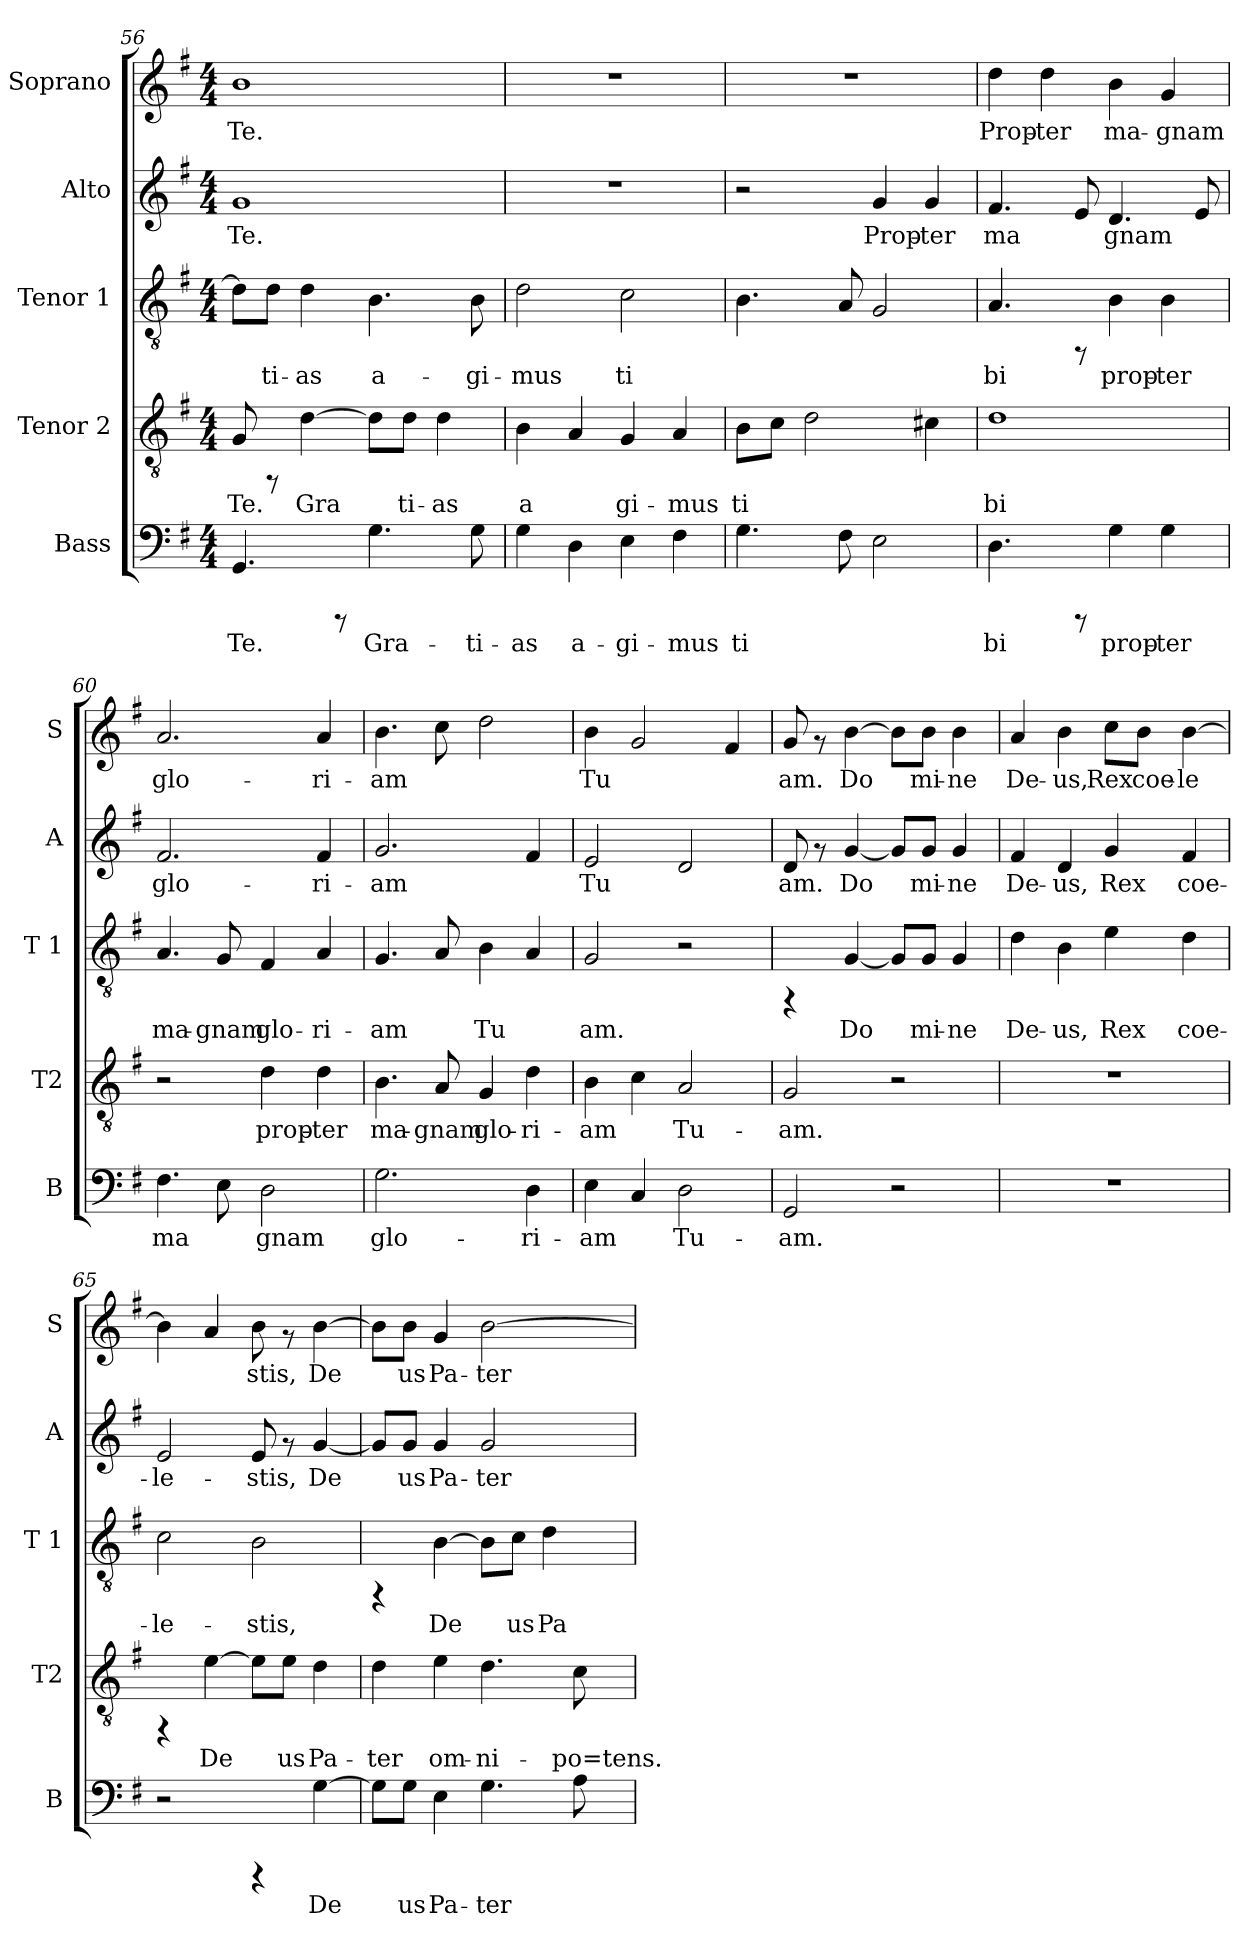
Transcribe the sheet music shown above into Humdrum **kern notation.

**kern	**text	**kern	**text	**kern	**text	**kern	**text	**kern	**text
*part5	*part5	*part4	*part4	*part3	*part3	*part2	*part2	*part1	*part1
*staff5	*staff5	*staff4	*staff4	*staff3	*staff3	*staff2	*staff2	*staff1	*staff1
*I"Bass	*	*I"Tenor 2	*	*I"Tenor 1	*	*I"Alto	*	*I"Soprano	*
*I'B	*	*I'T2	*	*I'T 1	*	*I'A	*	*I'S	*
!!LO:LB:g=z
*clefF4	*	*clefGv2	*	*clefGv2	*	*clefG2	*	*clefG2	*
*k[f#]	*	*k[f#]	*	*k[f#]	*	*k[f#]	*	*k[f#]	*
*G:	*	*G:	*	*G:	*	*G:	*	*G:	*
*M4/4	*	*M4/4	*	*M4/4	*	*M4/4	*	*M4/4	*
=56	=56	=56	=56	=56	=56	=56	=56	=56	=56
!	!LO:LY:b:cj	!	!LO:LY:b:cj	!	!LO:LY:b:cj	!	!LO:LY:b:cj	!	!LO:LY:b:cj
4.GG/	Te.	8G/	Te.	8d\L]	--	1g	Te.	1b	Te.
!	!	!	!	!	!LO:LY:b:cj	!	!	!	!
.	.	8rFF	.	8d\J	-ti-	.	.	.	.
!	!	!	!LO:LY:b:cj	!	!LO:LY:b:cj	!	!	!	!
.	.	[>4d\	Gra-	4d\	-as	.	.	.	.
8rCCC	.	.	.	.	.	.	.	.	.
!	!LO:LY:b:cj	!	!LO:LY:b:cj	!	!LO:LY:b:cj	!	!	!	!
4.G\	Gra-	8d\L]	--	4.B\	a-	.	.	.	.
!	!	!	!LO:LY:b:cj	!	!	!	!	!	!
.	.	8d\J	-ti-	.	.	.	.	.	.
!	!	!	!LO:LY:b:cj	!	!	!	!	!	!
.	.	4d\	-as	.	.	.	.	.	.
!	!LO:LY:b:cj	!	!	!	!LO:LY:b:cj	!	!	!	!
8G\	-ti-	.	.	8B\	-gi-	.	.	.	.
=57	=57	=57	=57	=57	=57	=57	=57	=57	=57
!	!LO:LY:b:cj	!	!LO:LY:b:cj	!	!LO:LY:b:cj	!	!	!	!
4G\	-as	4B\	a-	2d\	-mus	1r	.	1r	.
!	!LO:LY:b:cj	!	!LO:LY:b:cj	!	!	!	!	!	!
4D\	a-	4A/	--	.	.	.	.	.	.
!	!LO:LY:b:cj	!	!LO:LY:b:cj	!	!LO:LY:b:cj	!	!	!	!
4E\	-gi-	4G/	-gi-	2c\	ti-	.	.	.	.
!	!LO:LY:b:cj	!	!LO:LY:b:cj	!	!	!	!	!	!
4F#\	-mus	4A/	-mus	.	.	.	.	.	.
=58	=58	=58	=58	=58	=58	=58	=58	=58	=58
!	!LO:LY:b:cj	!	!LO:LY:b:cj	!	!LO:LY:b:cj	!	!	!	!
4.G\	ti-	8B\L	ti-	4.B\	--	2r	.	1r	.
!	!	!	!LO:LY:b:cj	!	!	!	!	!	!
.	.	8c\J	--	.	.	.	.	.	.
!	!	!	!LO:LY:b:cj	!	!	!	!	!	!
.	.	2d\	--	.	.	.	.	.	.
!	!LO:LY:b:cj	!	!	!	!LO:LY:b:cj	!	!	!	!
8F#\	--	.	.	8A/	--	.	.	.	.
!	!LO:LY:b:cj	!	!	!	!LO:LY:b:cj	!	!LO:LY:b:cj	!	!
2E\	--	.	.	2G/	--	4g/	Prop-	.	.
!	!	!	!LO:LY:b:cj	!	!	!	!LO:LY:b:cj	!	!
.	.	4c#X\	--	.	.	4g/	-ter	.	.
=59	=59	=59	=59	=59	=59	=59	=59	=59	=59
!	!LO:LY:b:cj	!	!LO:LY:b:cj	!	!LO:LY:b:cj	!	!LO:LY:b:cj	!	!LO:LY:b:cj
4.D\	-bi	1d	-bi	4.A/	-bi	4.f#/	ma-	4dd\	Prop-
!	!	!	!	!	!	!	!	!	!LO:LY:b:cj
.	.	.	.	.	.	.	.	4dd\	-ter
!	!	!	!	!	!	!	!LO:LY:b:cj	!	!
8rCCC	.	.	.	8rFF	.	8e/	--	.	.
!	!LO:LY:b:cj	!	!	!	!LO:LY:b:cj	!	!LO:LY:b:cj	!	!LO:LY:b:cj
4G\	prop-	.	.	4B\	prop-	4.d/	-gnam	4b\	ma-
!	!LO:LY:b:cj	!	!	!	!LO:LY:b:cj	!	!	!	!LO:LY:b:cj
4G\	-ter	.	.	4B\	-ter	.	.	4g/	-gnam
!	!	!	!	!	!	!	!LO:LY:b:cj	!	!
.	.	.	.	.	.	8e/	.	.	.
=60	=60	=60	=60	=60	=60	=60	=60	=60	=60
!	!LO:LY:b:cj	!	!	!	!LO:LY:b:cj	!	!LO:LY:b:cj	!	!LO:LY:b:cj
4.F#\	ma-	2r	.	4.A/	ma-	2.f#/	glo-	2.a/	glo-
!	!LO:LY:b:cj	!	!	!	!LO:LY:b:cj	!	!	!	!
8E\	--	.	.	8G/	-gnam	.	.	.	.
!	!LO:LY:b:cj	!	!LO:LY:b:cj	!	!LO:LY:b:cj	!	!	!	!
2D\	-gnam	4d\	prop-	4F#/	glo-	.	.	.	.
!	!	!	!LO:LY:b:cj	!	!LO:LY:b:cj	!	!LO:LY:b:cj	!	!LO:LY:b:cj
.	.	4d\	-ter	4A/	-ri-	4f#/	-ri-	4a/	-ri-
!!LO:PB:g=z
=61	=61	=61	=61	=61	=61	=61	=61	=61	=61
!	!LO:LY:b:cj	!	!LO:LY:b:cj	!	!LO:LY:b:cj	!	!LO:LY:b:cj	!	!LO:LY:b:cj
2.G\	glo-	4.B\	ma-	4.G/	-am	2.g/	-am	4.b\	-am
!	!	!	!LO:LY:b:cj	!	!LO:LY:b:cj	!	!	!	!LO:LY:b:cj
.	.	8A/	-gnam	8A/	.	.	.	8cc\	.
!	!	!	!LO:LY:b:cj	!	!LO:LY:b:cj	!	!	!	!LO:LY:b:cj
.	.	4G/	glo-	4B\	Tu-	.	.	2dd\	.
!	!LO:LY:b:cj	!	!LO:LY:b:cj	!	!LO:LY:b:cj	!	!LO:LY:b:cj	!	!
4D\	-ri-	4d\	-ri-	4A/	--	4f#/	.	.	.
=62	=62	=62	=62	=62	=62	=62	=62	=62	=62
!	!LO:LY:b:cj	!	!LO:LY:b:cj	!	!LO:LY:b:cj	!	!LO:LY:b:cj	!	!LO:LY:b:cj
4E\	-am	4B\	-am	2G/	-am.	2e/	Tu-	4b\	Tu-
!	!LO:LY:b:cj	!	!LO:LY:b:cj	!	!	!	!	!	!LO:LY:b:cj
4C/	.	4c\	.	.	.	.	.	2g/	--
!	!LO:LY:b:cj	!	!LO:LY:b:cj	!	!	!	!LO:LY:b:cj	!	!
2D\	Tu-	2A/	Tu-	2r	.	2d/	--	.	.
!	!	!	!	!	!	!	!	!	!LO:LY:b:cj
.	.	.	.	.	.	.	.	4f#/	--
=63	=63	=63	=63	=63	=63	=63	=63	=63	=63
!	!LO:LY:b:cj	!	!LO:LY:b:cj	!	!	!	!LO:LY:b:cj	!	!LO:LY:b:cj
2GG/	-am.	2G/	-am.	4rFF	.	8d/	-am.	8g/	-am.
.	.	.	.	.	.	8rf	.	8rf	.
!	!	!	!	!	!LO:LY:b:cj	!	!LO:LY:b:cj	!	!LO:LY:b:cj
.	.	.	.	[<4G/	Do-	[<4g/	Do-	[>4b\	Do-
!	!	!	!	!	!LO:LY:b:cj	!	!LO:LY:b:cj	!	!LO:LY:b:cj
2r	.	2r	.	8G/L]	--	8g/L]	--	8b\L]	--
!	!	!	!	!	!LO:LY:b:cj	!	!LO:LY:b:cj	!	!LO:LY:b:cj
.	.	.	.	8G/J	-mi-	8g/J	-mi-	8b\J	-mi-
!	!	!	!	!	!LO:LY:b:cj	!	!LO:LY:b:cj	!	!LO:LY:b:cj
.	.	.	.	4G/	-ne	4g/	-ne	4b\	-ne
=64	=64	=64	=64	=64	=64	=64	=64	=64	=64
!	!	!	!	!	!LO:LY:b:cj	!	!LO:LY:b:cj	!	!LO:LY:b:cj
1r	.	1r	.	4d\	De-	4f#/	De-	4a/	De-
!	!	!	!	!	!LO:LY:b:cj	!	!LO:LY:b:cj	!	!LO:LY:b:cj
.	.	.	.	4B\	-us,	4d/	-us,	4b\	-us,
!	!	!	!	!	!LO:LY:b:cj	!	!LO:LY:b:cj	!	!LO:LY:b:cj
.	.	.	.	4e\	Rex	4g/	Rex	8cc\L	Rex
!	!	!	!	!	!	!	!	!	!LO:LY:b:cj
.	.	.	.	.	.	.	.	8b\J	coe-
!	!	!	!	!	!LO:LY:b:cj	!	!LO:LY:b:cj	!	!LO:LY:b:cj
.	.	.	.	4d\	coe-	4f#/	coe-	[>4b\	-le-
=65	=65	=65	=65	=65	=65	=65	=65	=65	=65
!	!	!	!	!	!LO:LY:b:cj	!	!LO:LY:b:cj	!	!LO:LY:b:cj
2r	.	4rFF	.	2c\	-le-	2e/	-le-	4b\]	--
!	!	!	!LO:LY:b:cj	!	!	!	!	!	!LO:LY:b:cj
.	.	[>4e\	De-	.	.	.	.	4a/	--
!	!	!	!LO:LY:b:cj	!	!LO:LY:b:cj	!	!LO:LY:b:cj	!	!LO:LY:b:cj
4rCCC	.	8e\L]	--	2B\	-stis,	8e/	-stis,	8b\	-stis,
!	!	!	!LO:LY:b:cj	!	!	!	!	!	!
.	.	8e\J	-us	.	.	8rf	.	8rf	.
!	!LO:LY:b:cj	!	!LO:LY:b:cj	!	!	!	!LO:LY:b:cj	!	!LO:LY:b:cj
[<4G\	De-	4d\	Pa-	.	.	[<4g/	De-	[<4b\	De-
!!LO:LB:g=z
=66	=66	=66	=66	=66	=66	=66	=66	=66	=66
!	!LO:LY:b:cj	!	!LO:LY:b:cj	!	!	!	!LO:LY:b:cj	!	!LO:LY:b:cj
8G\L]	--	4d\	-ter	4rFF	.	8g/L]	--	8b\L]	--
!	!LO:LY:b:cj	!	!	!	!	!	!LO:LY:b:cj	!	!LO:LY:b:cj
8G\J	-us	.	.	.	.	8g/J	-us	8b\J	-us
!	!LO:LY:b:cj	!	!LO:LY:b:cj	!	!LO:LY:b:cj	!	!LO:LY:b:cj	!	!LO:LY:b:cj
4E\	Pa-	4e\	om-	[>4B\	De-	4g/	Pa-	4g/	Pa-
!	!LO:LY:b:cj	!	!LO:LY:b:cj	!	!LO:LY:b:cj	!	!LO:LY:b:cj	!	!LO:LY:b:cj
4.G\	-ter	4.d\	-ni-	8B\L]	--	2g/	-ter	[>2b\	-ter
!	!	!	!	!	!LO:LY:b:cj	!	!	!	!
.	.	.	.	8c\J	-us	.	.	.	.
!	!	!	!	!	!LO:LY:b:cj	!	!	!	!
.	.	.	.	4d\	Pa-	.	.	.	.
!	!LO:LY:b:cj	!	!LO:LY:b:cj	!	!	!	!	!	!
8A\	.	8c\	-po=tens.	.	.	.	.	.	.
=	=	=	=	=	=	=	=	=	=
*-	*-	*-	*-	*-	*-	*-	*-	*-	*-
